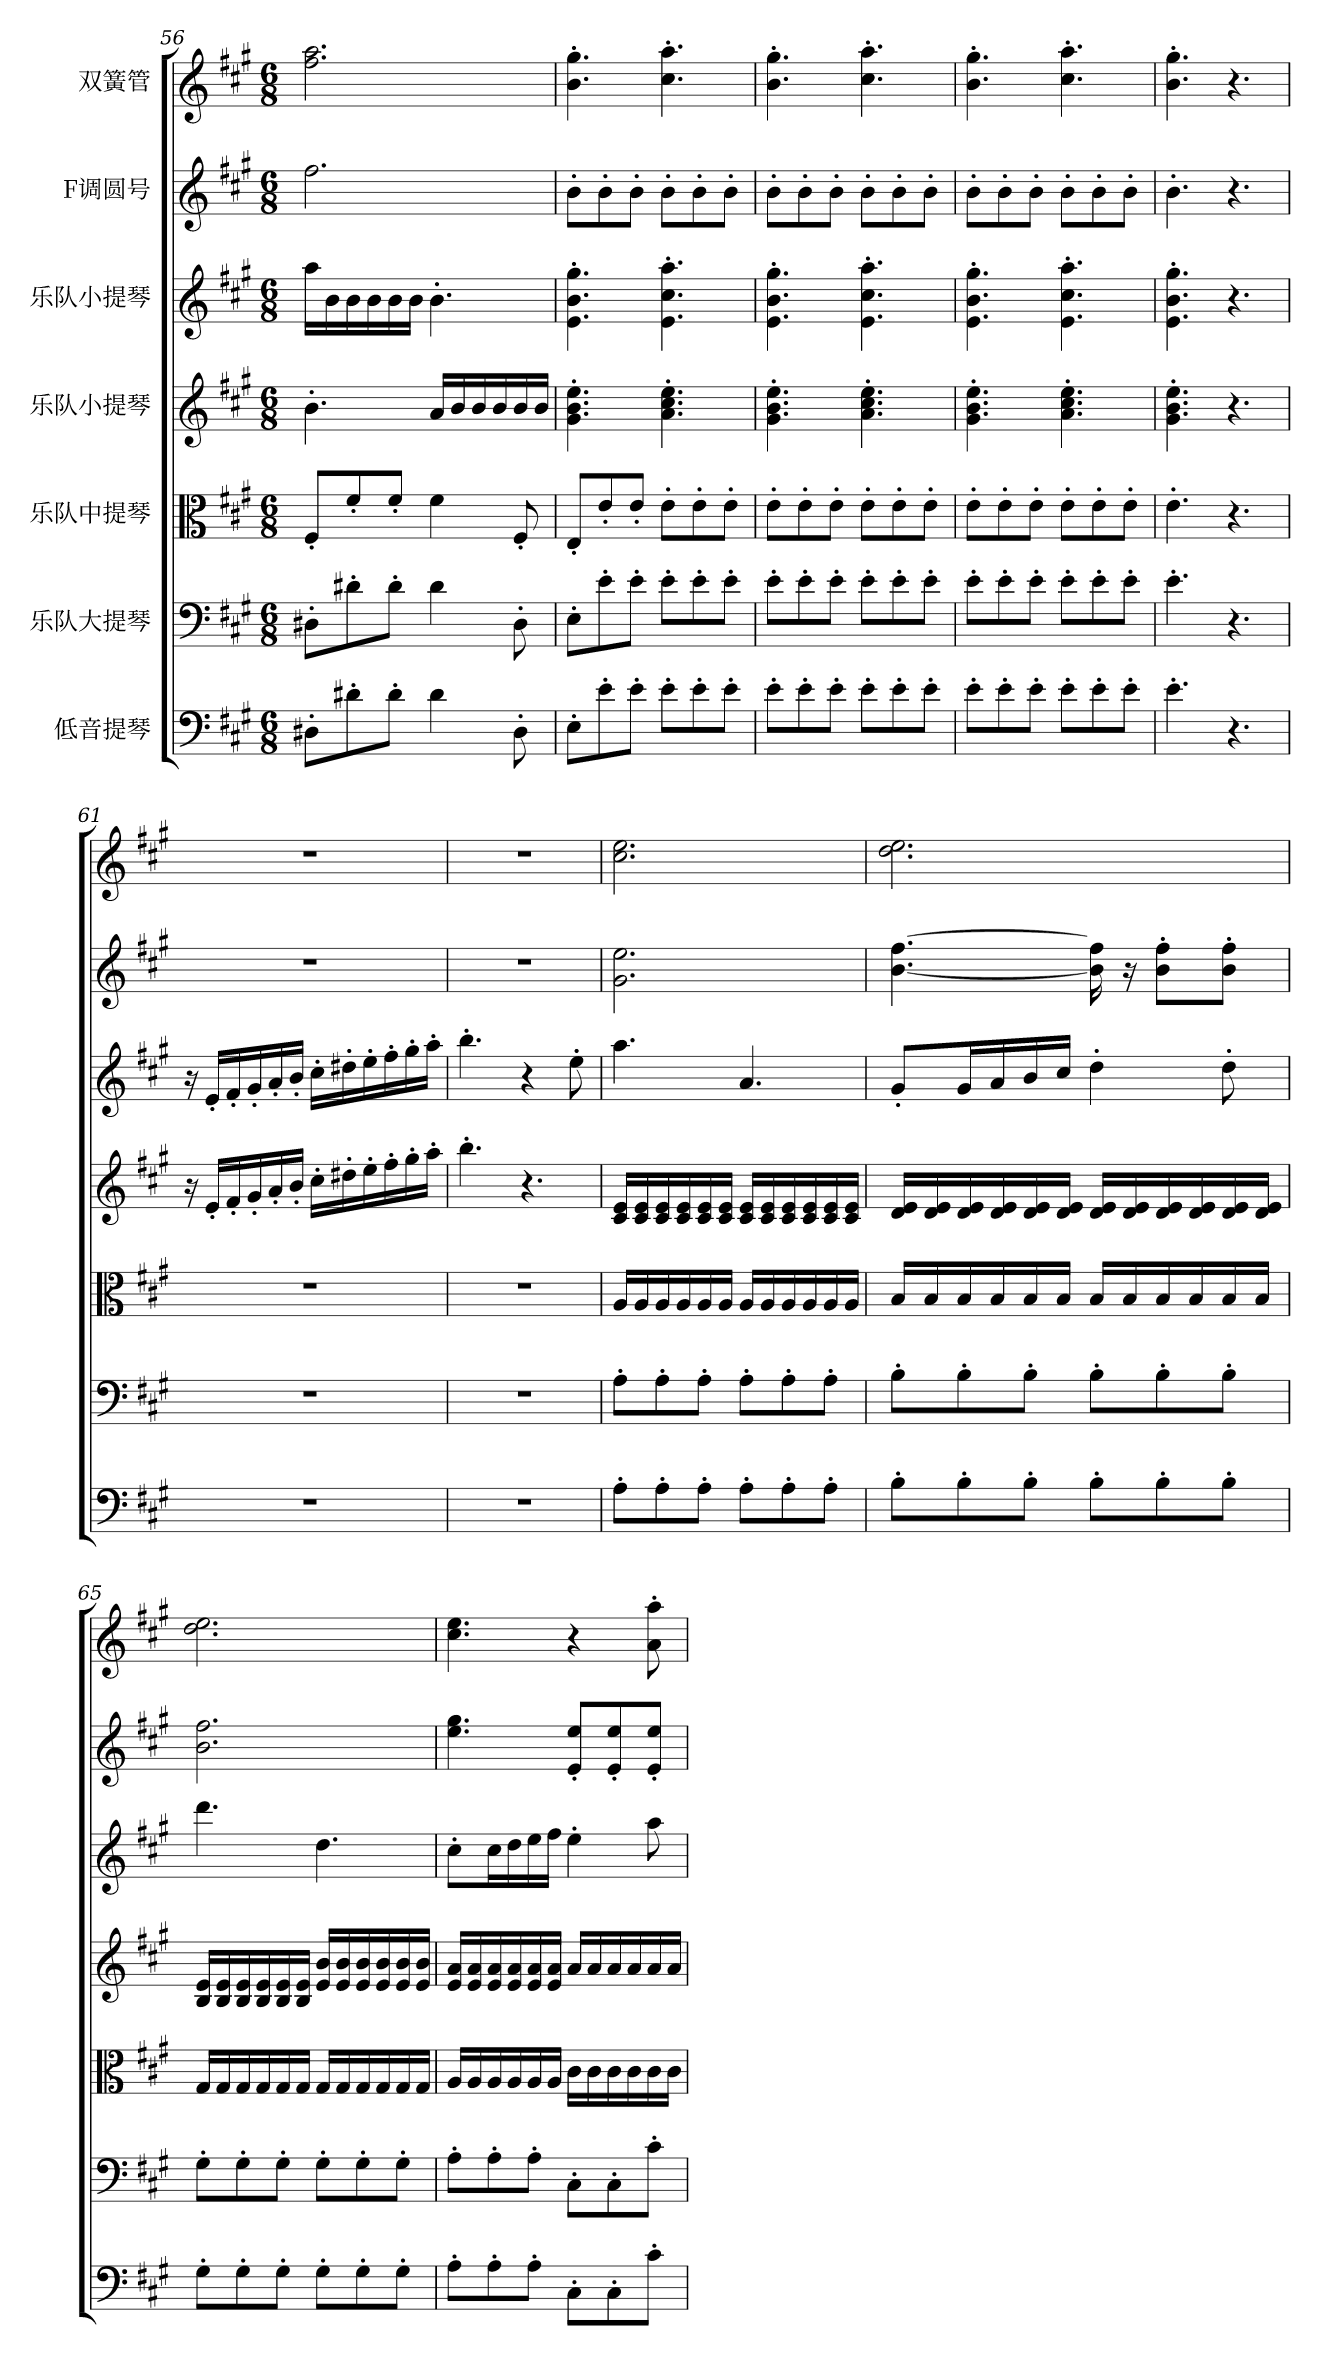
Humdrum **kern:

**kern	**kern	**kern	**kern	**kern	**kern	**kern
*part7	*part6	*part5	*part4	*part3	*part2	*part1
*staff7	*staff6	*staff5	*staff4	*staff3	*staff2	*staff1
*I"低音提琴	*I"乐队大提琴	*I"乐队中提琴	*I"乐队小提琴	*I"乐队小提琴	*I"F调圆号	*I"双簧管
!!LO:PB:g=z
*clefF4	*clefF4	*clefC3	*clefG2	*clefG2	*clefG2	*clefG2
*ITrd7c12	*	*	*	*	*ITrd4c7	*
*k[f#c#g#]	*k[f#c#g#]	*k[f#c#g#]	*k[f#c#g#]	*k[f#c#g#]	*k[f#c#]	*k[f#c#g#]
*M6/8	*M6/8	*M6/8	*M6/8	*M6/8	*M6/8	*M6/8
=56	=56	=56	=56	=56	=56	=56
8DD#X'\L	8D#X'\L	8F#'/L	4.b'\	16aa\LL	2.b\	2.ff#\ 2.aa\
.	.	.	.	16b\	.	.
8D#X'\	8d#X'\	8f#'/	.	16b\	.	.
.	.	.	.	16b\	.	.
8D#'\J	8d#'\J	8f#'/J	.	16b\	.	.
.	.	.	.	16b\JJ	.	.
4D#\	4d#\	4f#\	16a/LL	4.b'\	.	.
.	.	.	16b/	.	.	.
.	.	.	16b/	.	.	.
.	.	.	16b/	.	.	.
8DD#'\	8D#'\	8F#'/	16b/	.	.	.
.	.	.	16b/JJ	.	.	.
=57	=57	=57	=57	=57	=57	=57
8EE'\L	8E'\L	8E'/L	4.g#\' 4.b\' 4.ee\'	4.e\' 4.b\' 4.gg#\'	8e'\L	4.b\' 4.gg#\'
8E'\	8e'\	8e'/	.	.	8e'\	.
8E'\J	8e'\J	8e'/J	.	.	8e'\J	.
8E'\L	8e'\L	8e'\L	4.a\' 4.cc#\' 4.ee\'	4.e\' 4.cc#\' 4.aa\'	8e'\L	4.cc#\' 4.aa\'
8E'\	8e'\	8e'\	.	.	8e'\	.
8E'\J	8e'\J	8e'\J	.	.	8e'\J	.
=58	=58	=58	=58	=58	=58	=58
8E'\L	8e'\L	8e'\L	4.g#\' 4.b\' 4.ee\'	4.e\' 4.b\' 4.gg#\'	8e'\L	4.b\' 4.gg#\'
8E'\	8e'\	8e'\	.	.	8e'\	.
8E'\J	8e'\J	8e'\J	.	.	8e'\J	.
8E'\L	8e'\L	8e'\L	4.a\' 4.cc#\' 4.ee\'	4.e\' 4.cc#\' 4.aa\'	8e'\L	4.cc#\' 4.aa\'
8E'\	8e'\	8e'\	.	.	8e'\	.
8E'\J	8e'\J	8e'\J	.	.	8e'\J	.
=59	=59	=59	=59	=59	=59	=59
8E'\L	8e'\L	8e'\L	4.g#\' 4.b\' 4.ee\'	4.e\' 4.b\' 4.gg#\'	8e'\L	4.b\' 4.gg#\'
8E'\	8e'\	8e'\	.	.	8e'\	.
8E'\J	8e'\J	8e'\J	.	.	8e'\J	.
8E'\L	8e'\L	8e'\L	4.a\' 4.cc#\' 4.ee\'	4.e\' 4.cc#\' 4.aa\'	8e'\L	4.cc#\' 4.aa\'
8E'\	8e'\	8e'\	.	.	8e'\	.
8E'\J	8e'\J	8e'\J	.	.	8e'\J	.
!!LO:PB:g=z
=60	=60	=60	=60	=60	=60	=60
4.E'\	4.e'\	4.e'\	4.g#\' 4.b\' 4.ee\'	4.e\' 4.b\' 4.gg#\'	4.e'\	4.b\' 4.gg#\'
4.r	4.r	4.r	4.r	4.r	4.r	4.r
=61	=61	=61	=61	=61	=61	=61
2.r	2.r	2.r	16r	16r	2.r	2.r
.	.	.	16e'/LL	16e'/LL	.	.
.	.	.	16f#'/	16f#'/	.	.
.	.	.	16g#'/	16g#'/	.	.
.	.	.	16a'/	16a'/	.	.
.	.	.	16b'/JJ	16b'/JJ	.	.
.	.	.	16cc#'\LL	16cc#'\LL	.	.
.	.	.	16dd#X'\	16dd#X'\	.	.
.	.	.	16ee'\	16ee'\	.	.
.	.	.	16ff#'\	16ff#'\	.	.
.	.	.	16gg#'\	16gg#'\	.	.
.	.	.	16aa'\JJ	16aa'\JJ	.	.
=62	=62	=62	=62	=62	=62	=62
2.r	2.r	2.r	4.bb'\	4.bb'\	2.r	2.r
.	.	.	4.r	4r	.	.
.	.	.	.	8ee'\	.	.
=63	=63	=63	=63	=63	=63	=63
8AA'\L	8A'\L	16A/LL	16c#/ 16e/LL	4.aa\	2.c#\ 2.a\	2.cc#\ 2.ee\
.	.	16A/	16c#/ 16e/	.	.	.
8AA'\	8A'\	16A/	16c#/ 16e/	.	.	.
.	.	16A/	16c#/ 16e/	.	.	.
8AA'\J	8A'\J	16A/	16c#/ 16e/	.	.	.
.	.	16A/JJ	16c#/ 16e/JJ	.	.	.
8AA'\L	8A'\L	16A/LL	16c#/ 16e/LL	4.a/	.	.
.	.	16A/	16c#/ 16e/	.	.	.
8AA'\	8A'\	16A/	16c#/ 16e/	.	.	.
.	.	16A/	16c#/ 16e/	.	.	.
8AA'\J	8A'\J	16A/	16c#/ 16e/	.	.	.
.	.	16A/JJ	16c#/ 16e/JJ	.	.	.
!!LO:PB:g=z
=64	=64	=64	=64	=64	=64	=64
8BB'\L	8B'\L	16B/LL	16d/ 16e/LL	8g#'/L	[4.e\ [4.b\	2.dd\ 2.ee\
.	.	16B/	16d/ 16e/	.	.	.
8BB'\	8B'\	16B/	16d/ 16e/	16g#/L	.	.
.	.	16B/	16d/ 16e/	16a/	.	.
8BB'\J	8B'\J	16B/	16d/ 16e/	16b/	.	.
.	.	16B/JJ	16d/ 16e/JJ	16cc#/JJ	.	.
8BB'\L	8B'\L	16B/LL	16d/ 16e/LL	4dd'\	16e\] 16b\]	.
.	.	16B/	16d/ 16e/	.	16r	.
8BB'\	8B'\	16B/	16d/ 16e/	.	8e\' 8b\'L	.
.	.	16B/	16d/ 16e/	.	.	.
8BB'\J	8B'\J	16B/	16d/ 16e/	8dd'\	8e\' 8b\'J	.
.	.	16B/JJ	16d/ 16e/JJ	.	.	.
=65	=65	=65	=65	=65	=65	=65
8GG#'\L	8G#'\L	16G#/LL	16B/ 16e/LL	4.ddd\	2.e\ 2.b\	2.dd\ 2.ee\
.	.	16G#/	16B/ 16e/	.	.	.
8GG#'\	8G#'\	16G#/	16B/ 16e/	.	.	.
.	.	16G#/	16B/ 16e/	.	.	.
8GG#'\J	8G#'\J	16G#/	16B/ 16e/	.	.	.
.	.	16G#/JJ	16B/ 16e/JJ	.	.	.
8GG#'\L	8G#'\L	16G#/LL	16e/ 16b/LL	4.dd\	.	.
.	.	16G#/	16e/ 16b/	.	.	.
8GG#'\	8G#'\	16G#/	16e/ 16b/	.	.	.
.	.	16G#/	16e/ 16b/	.	.	.
8GG#'\J	8G#'\J	16G#/	16e/ 16b/	.	.	.
.	.	16G#/JJ	16e/ 16b/JJ	.	.	.
!!LO:PB:g=z
=66	=66	=66	=66	=66	=66	=66
8AA'\L	8A'\L	16A/LL	16e/ 16a/LL	8cc#'\L	4.a\ 4.cc#\	4.cc#\ 4.ee\
.	.	16A/	16e/ 16a/	.	.	.
8AA'\	8A'\	16A/	16e/ 16a/	16cc#\L	.	.
.	.	16A/	16e/ 16a/	16dd\	.	.
8AA'\J	8A'\J	16A/	16e/ 16a/	16ee\	.	.
.	.	16A/JJ	16e/ 16a/JJ	16ff#\JJ	.	.
8CC#'\L	8C#'\L	16c#\LL	16a/LL	4ee'\	8A/' 8a/'L	4r
.	.	16c#\	16a/	.	.	.
8CC#'\	8C#'\	16c#\	16a/	.	8A/' 8a/'	.
.	.	16c#\	16a/	.	.	.
8C#'\J	8c#'\J	16c#\	16a/	8aa\	8A/' 8a/'J	8a\' 8aa\'
.	.	16c#\JJ	16a/JJ	.	.	.
=	=	=	=	=	=	=
*-	*-	*-	*-	*-	*-	*-
